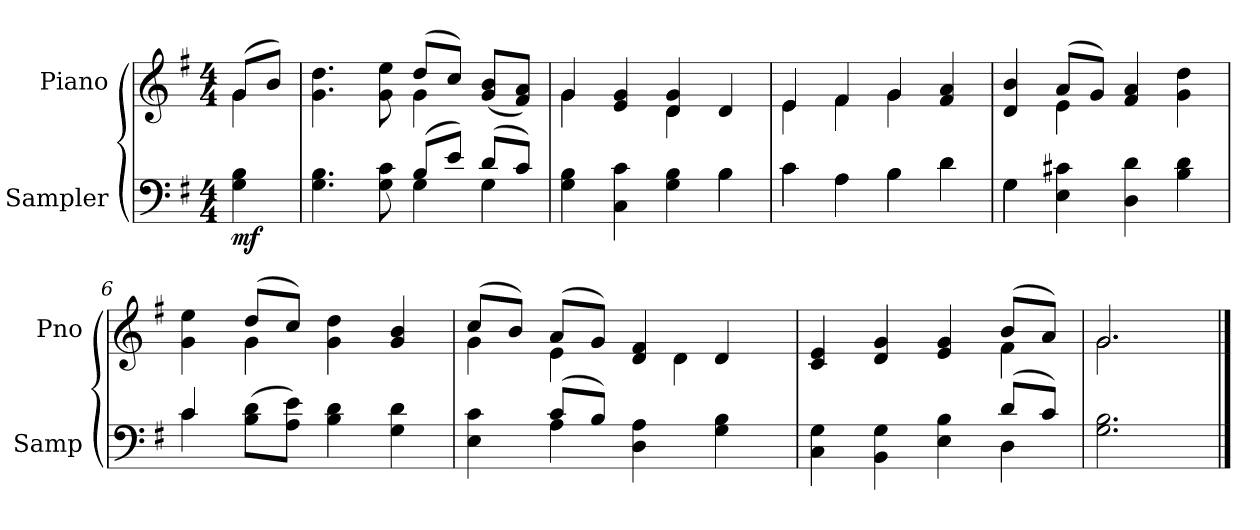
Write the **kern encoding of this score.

**kern	**dynam	**kern
*part2	*part2	*part1
*staff2	*staff2	*staff1
*I"Sampler	*	*I"Piano
*I'Samp	*	*I'Pno
*clefF4	*	*clefG2
*k[f#]	*	*k[f#]
*G:	*	*G:
*M4/4	*	*M4/4
=1	=1	=1
*	*	*^
4G 4B	mf	(8g/L	4g
.	.	8b/J)	.
=2	=2	=2	=2
*^	*	*	*
4.G 4.B	2ryy	.	4.g 4.dd	2ryy
8G 8c	.	.	8g 8ee	.
(8B/L	4G	.	(8dd/L	4g
8e/J)	.	.	8cc/J)	.
(8d/L	4G	.	(8g/ 8b/L	4ryy
8c/J)	.	.	8f#/ 8a/J)	.
=3	=3	=3	=3	=3
4G 4B	2.ryy	.	4g/	4g
4C 4c	.	.	4e 4g	4ryy
4G 4B	.	.	4d 4g	4d
4B\	4B	.	4d/	4ryy
=4	=4	=4	=4	=4
4c\	4c	.	4e/	4e
4A\	4A	.	4f#/	4f#
4B\	4B	.	4g/	4g
4d\	4d	.	4f# 4a	4ryy
=5	=5	=5	=5	=5
4G\	4G	.	4d 4b	4ryy
4E 4c#X	2.ryy	.	(8a/L	4e
.	.	.	8g/J)	.
4D 4d	.	.	4f# 4a	2ryy
4B 4d	.	.	4g 4dd	.
=6	=6	=6	=6	=6
4c/	4c	.	4g 4ee	4ryy
(8B\ 8d\L	2.ryy	.	(8dd/L	4g
8A\ 8e\J)	.	.	8cc/J)	.
4B 4d	.	.	4g 4dd	2ryy
4G 4d	.	.	4g 4b	.
=7	=7	=7	=7	=7
4E 4c	4ryy	.	(8cc/L	4g
.	.	.	8b/J)	.
(8c/L	4A	.	(8a/L	4e
8B/J)	.	.	8g/J)	.
4D 4A	2ryy	.	4d 4f#	8ryy
.	.	.	.	4d
4G 4B	.	.	4d/	.
.	.	.	.	8ryy
=8	=8	=8	=8	=8
4C 4G	2.ryy	.	4c 4e	2.ryy
4BB 4G	.	.	4d 4g	.
4E 4B	.	.	4e 4g	.
(8d/L	4D	.	(8b/L	4f#
8c/J)	.	.	8a/J)	.
*v	*v	*	*	*
=9	=9	=9	=9
2.G 2.B	.	2.g/	2.g
*	*	*v	*v
==	==	==
*-	*-	*-
